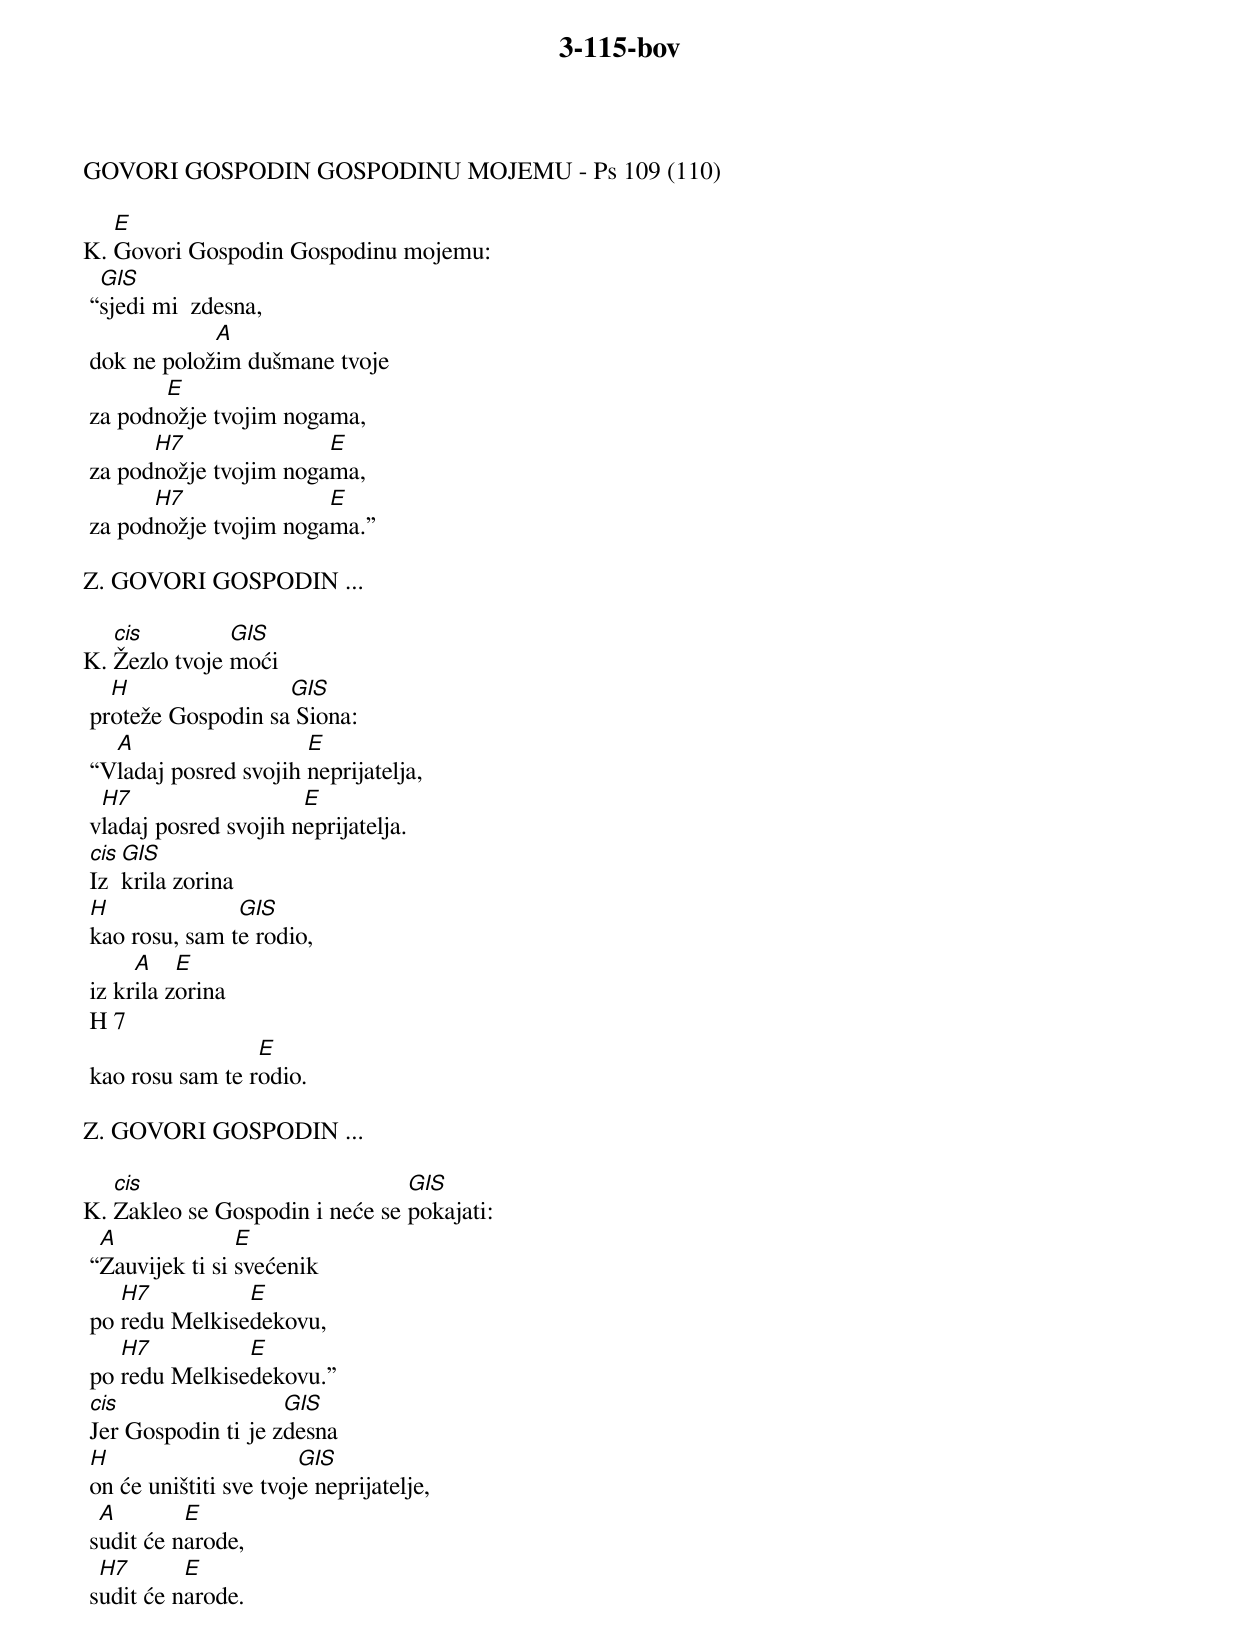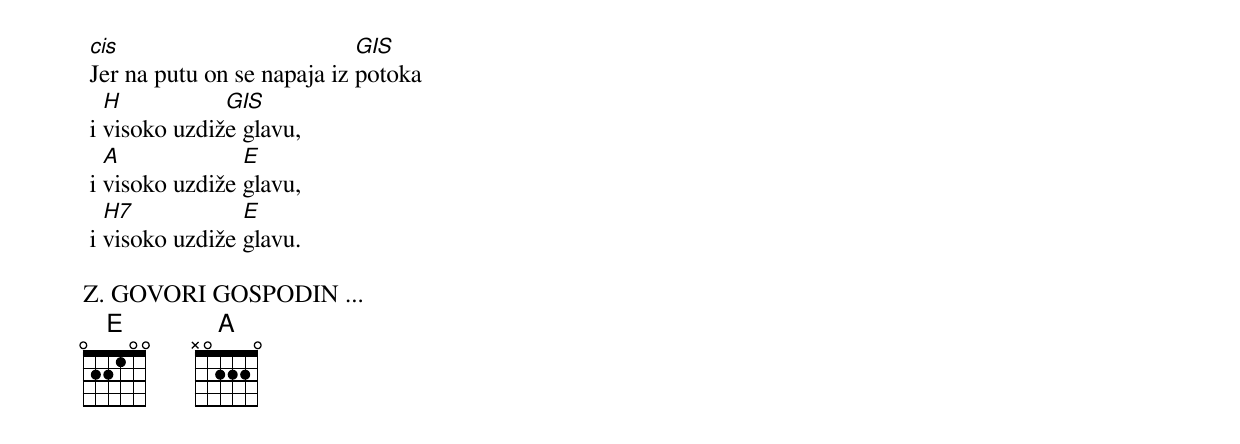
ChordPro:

{title: 3-115-bov}

GOVORI GOSPODIN GOSPODINU MOJEMU - Ps 109 (110)

K.	[E]Govori Gospodin Gospodinu mojemu:
	“[GIS]sjedi mi  zdesna,
	dok ne polož[A]im dušmane tvoje
	za podn[E]ožje tvojim nogama,
	za pod[H7]nožje tvojim noga[E]ma,
	za pod[H7]nožje tvojim noga[E]ma.”

Z.	GOVORI GOSPODIN ...

K.	[cis]Žezlo tvoje [GIS]moći
	pr[H]oteže Gospodin sa[GIS] Siona:
	“V[A]ladaj posred svojih [E]neprijatelja,
	v[H7]ladaj posred svojih n[E]eprijatelja.
	[cis]Iz [GIS]krila zorina
	[H]kao rosu, sam t[GIS]e rodio,
	iz kr[A]ila z[E]orina
	H 7
	kao rosu sam te r[E]odio.

Z.	GOVORI GOSPODIN ...

K.	[cis]Zakleo se Gospodin i neće se [GIS]pokajati:
	“[A]Zauvijek ti si [E]svećenik
	po [H7]redu Melkise[E]dekovu,
	po [H7]redu Melkise[E]dekovu.”
	[cis]Jer Gospodin ti je z[GIS]desna
	[H]on će uništiti sve tvoj[GIS]e neprijatelje,
	s[A]udit će n[E]arode,
	s[H7]udit će n[E]arode.
	[cis]Jer na putu on se napaja iz [GIS]potoka
	i [H]visoko uzdiž[GIS]e glavu,
	i [A]visoko uzdiže [E]glavu,
	i [H7]visoko uzdiže [E]glavu.

Z.	GOVORI GOSPODIN ...
